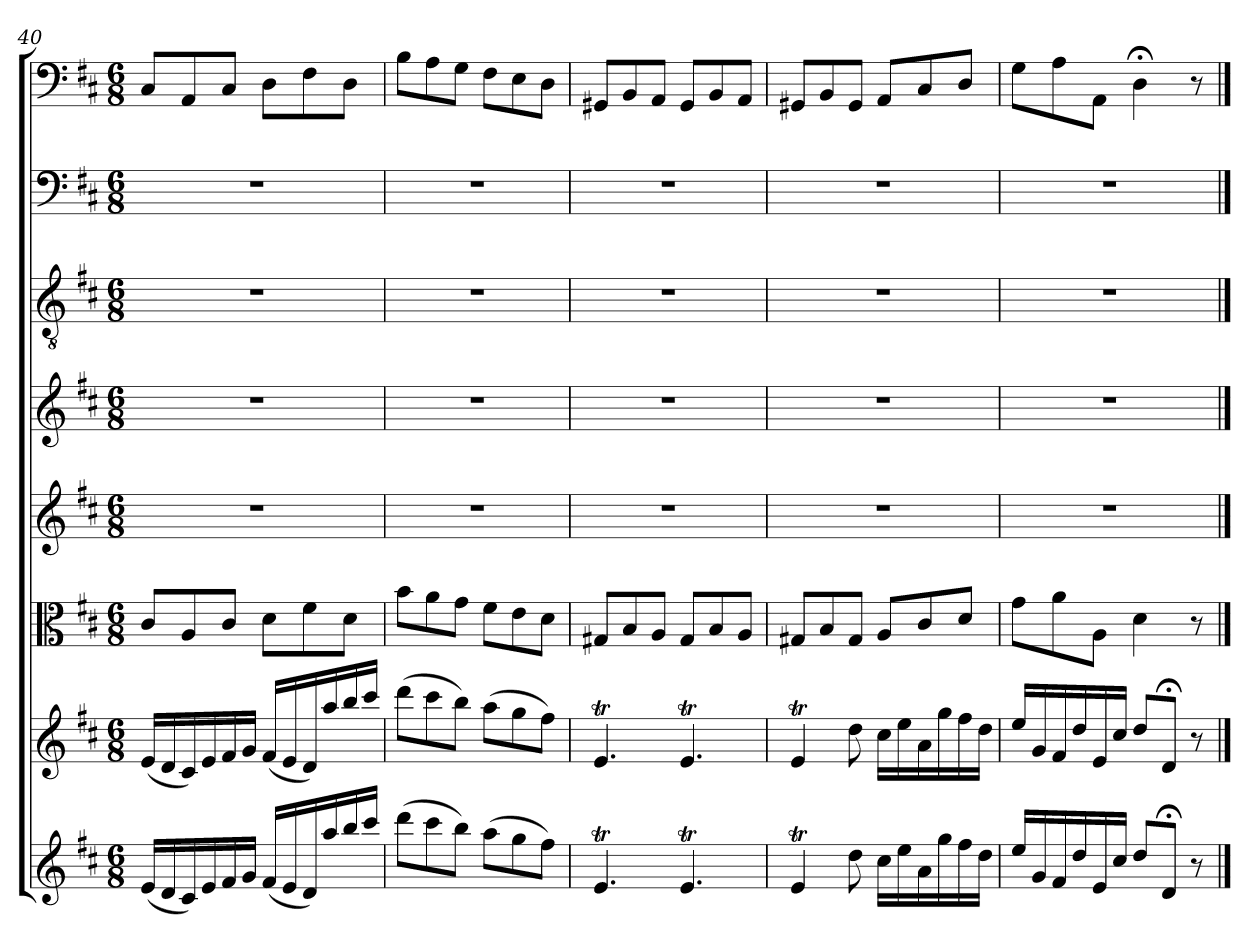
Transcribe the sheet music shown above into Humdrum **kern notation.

**kern	**kern	**kern	**kern	**kern	**kern	**kern	**kern
*part8	*part7	*part6	*part5	*part4	*part3	*part2	*part1
*staff8	*staff7	*staff6	*staff5	*staff4	*staff3	*staff2	*staff1
*clefG2	*clefG2	*clefC3	*clefG2	*clefG2	*clefGv2	*clefF4	*clefF4
*k[f#c#]	*k[f#c#]	*k[f#c#]	*k[f#c#]	*k[f#c#]	*k[f#c#]	*k[f#c#]	*k[f#c#]
*D:	*D:	*D:	*D:	*D:	*D:	*D:	*D:
*M6/8	*M6/8	*M6/8	*M6/8	*M6/8	*M6/8	*M6/8	*M6/8
=40	=40	=40	=40	=40	=40	=40	=40
(16e/LL	(16e/LL	8c#/L	2.r	2.r	2.r	2.r	8C#/L
16d/	16d/	.	.	.	.	.	.
16c#/)	16c#/)	8A/	.	.	.	.	8AA/
16e/	16e/	.	.	.	.	.	.
16f#/	16f#/	8c#/J	.	.	.	.	8C#/J
16g/JJ	16g/JJ	.	.	.	.	.	.
(16f#/LL	(16f#/LL	8d\L	.	.	.	.	8D\L
16e/	16e/	.	.	.	.	.	.
16d/)	16d/)	8f#\	.	.	.	.	8F#\
16aa\	16aa\	.	.	.	.	.	.
16bb\	16bb\	8d\J	.	.	.	.	8D\J
16ccc#\JJ	16ccc#\JJ	.	.	.	.	.	.
=41	=41	=41	=41	=41	=41	=41	=41
(8ddd\L	(8ddd\L	8b\L	2.r	2.r	2.r	2.r	8B\L
8ccc#\	8ccc#\	8a\	.	.	.	.	8A\
8bb\J)	8bb\J)	8g\J	.	.	.	.	8G\J
(8aa\L	(8aa\L	8f#\L	.	.	.	.	8F#\L
8gg\	8gg\	8e\	.	.	.	.	8E\
8ff#\J)	8ff#\J)	8d\J	.	.	.	.	8D\J
=42	=42	=42	=42	=42	=42	=42	=42
4.eT/	4.eT/	8G#X/L	2.r	2.r	2.r	2.r	8GG#X/L
.	.	8B/	.	.	.	.	8BB/
.	.	8A/J	.	.	.	.	8AA/J
4.eT/	4.eT/	8G#/L	.	.	.	.	8GG#/L
.	.	8B/	.	.	.	.	8BB/
.	.	8A/J	.	.	.	.	8AA/J
=43	=43	=43	=43	=43	=43	=43	=43
4eT/	4eT/	8G#X/L	2.r	2.r	2.r	2.r	8GG#X/L
.	.	8B/	.	.	.	.	8BB/
8dd\	8dd\	8G#/J	.	.	.	.	8GG#/J
16cc#\LL	16cc#\LL	8A/L	.	.	.	.	8AA/L
16ee\	16ee\	.	.	.	.	.	.
16a\	16a\	8c#/	.	.	.	.	8C#/
16gg\	16gg\	.	.	.	.	.	.
16ff#\	16ff#\	8d/J	.	.	.	.	8D/J
16dd\JJ	16dd\JJ	.	.	.	.	.	.
=44	=44	=44	=44	=44	=44	=44	=44
16ee/LL	16ee/LL	8g\L	2.r	2.r	2.r	2.r	8G\L
16g/	16g/	.	.	.	.	.	.
16f#/	16f#/	8a\	.	.	.	.	8A\
16dd/	16dd/	.	.	.	.	.	.
16e/	16e/	8A\J	.	.	.	.	8AA\J
16cc#/JJ	16cc#/JJ	.	.	.	.	.	.
8dd/L	8dd/L	4d\	.	.	.	.	4D;<\
8d;</J	8d;</J	.	.	.	.	.	.
8r	8r	8r	.	.	.	.	8r
==	==	==	==	==	==	==	==
*-	*-	*-	*-	*-	*-	*-	*-
